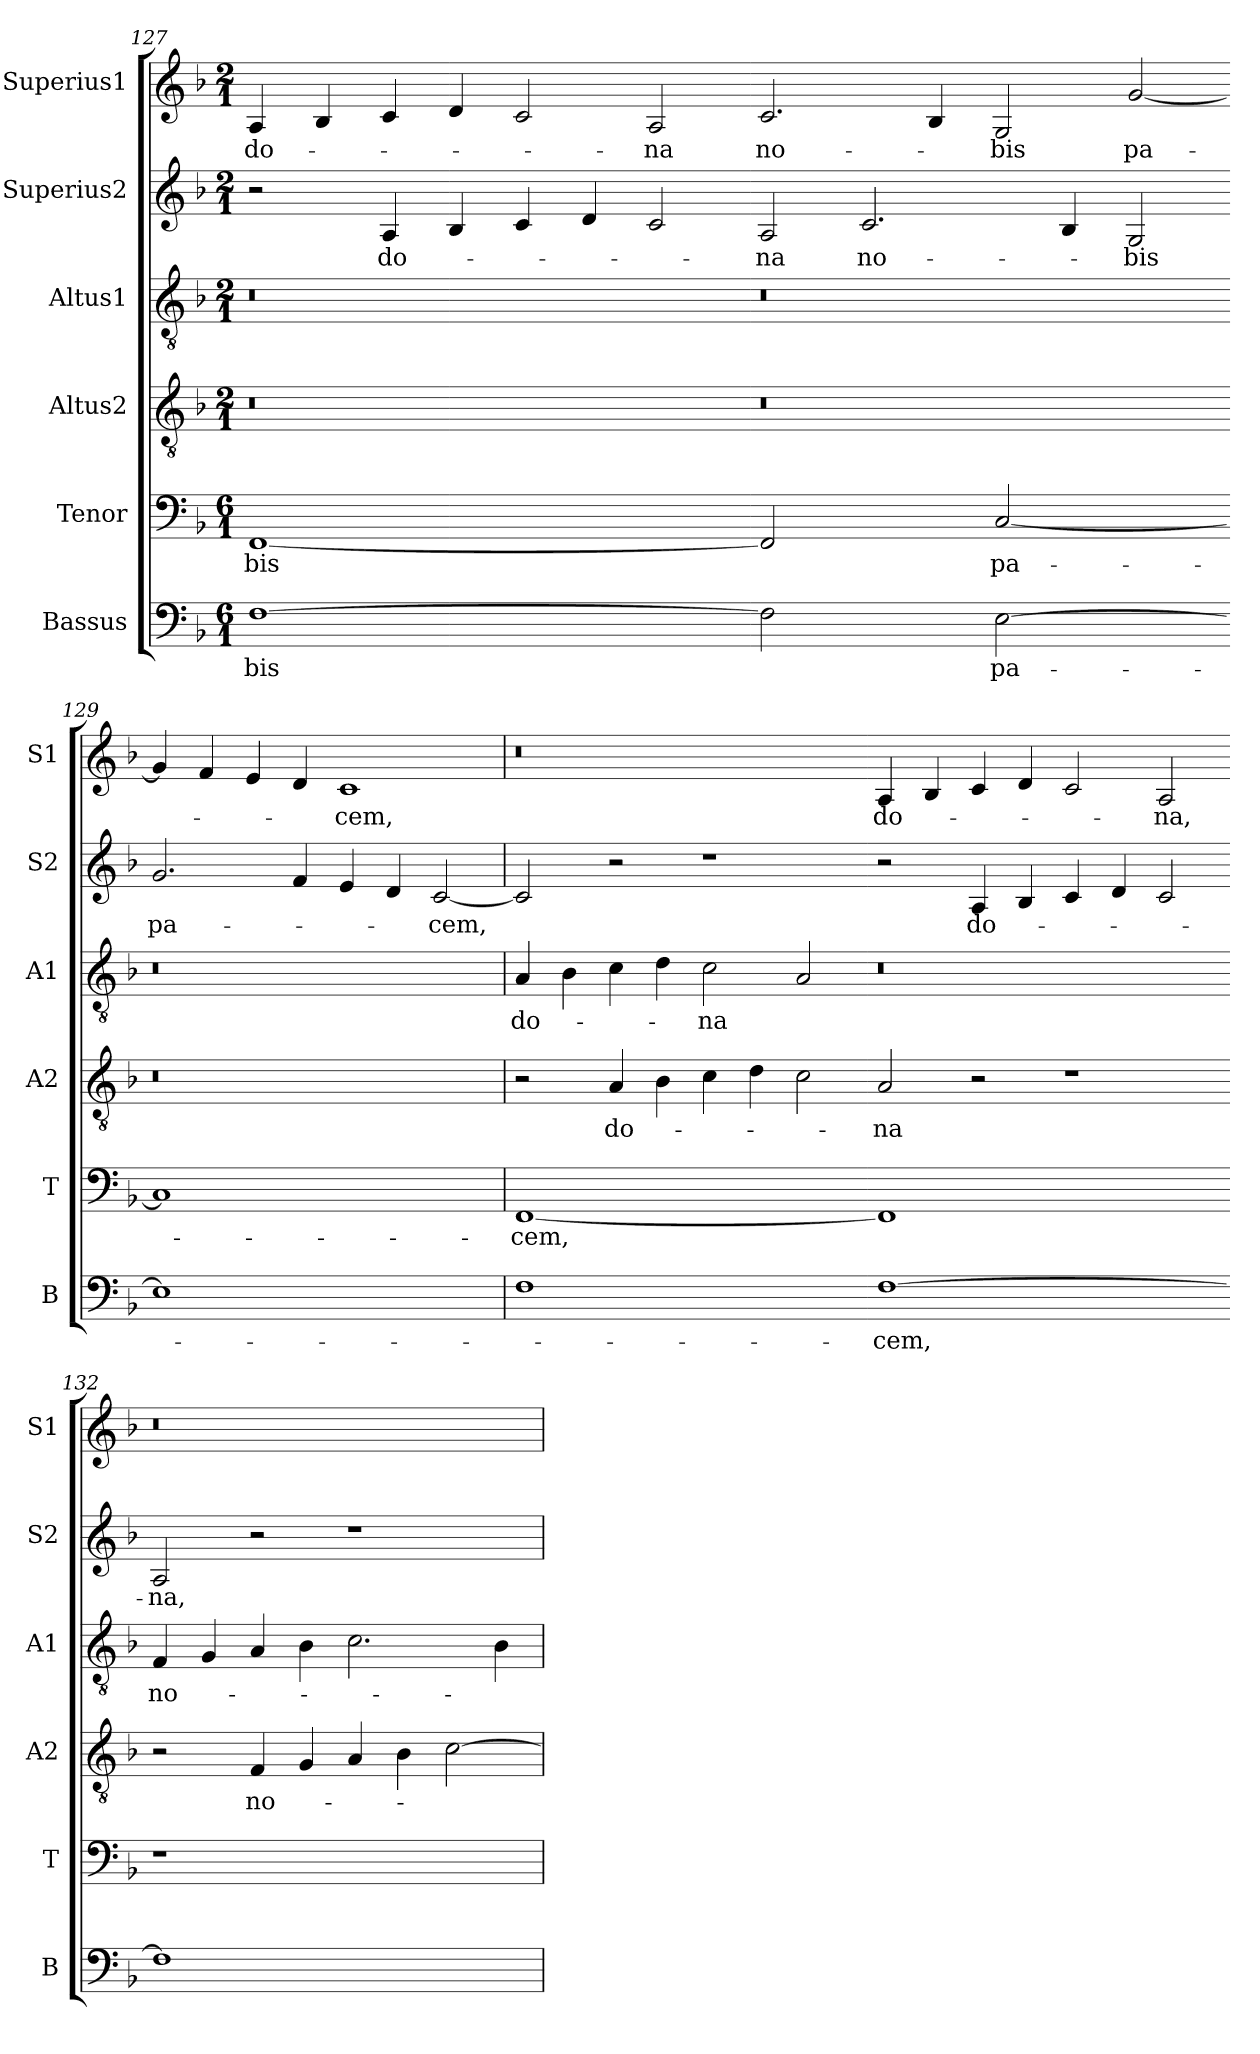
**kern	**text	**kern	**text	**kern	**text	**kern	**text	**kern	**text	**kern	**text
*part6	*part6	*part5	*part5	*part4	*part4	*part3	*part3	*part2	*part2	*part1	*part1
*staff6	*staff6	*staff5	*staff5	*staff4	*staff4	*staff3	*staff3	*staff2	*staff2	*staff1	*staff1
*I"Bassus	*	*I"Tenor	*	*I"Altus2	*	*I"Altus1	*	*I"Superius2	*	*I"Superius1	*
*I'B	*	*I'T	*	*I'A2	*	*I'A1	*	*I'S2	*	*I'S1	*
*clefF4	*	*clefF4	*	*clefGv2	*	*clefGv2	*	*clefG2	*	*clefG2	*
*k[b-]	*	*k[b-]	*	*k[b-]	*	*k[b-]	*	*k[b-]	*	*k[b-]	*
*M6/1	*	*M6/1	*	*M2/1	*	*M2/1	*	*M2/1	*	*M2/1	*
=127	=127	=127	=127	=127	=127	=127	=127	=127	=127	=127	=127
!LO:N:vis=1	!	!LO:N:vis=1	!	!	!	!	!	!	!	!	!
[0F	-bis	[0FF	-bis	0r	.	0r	.	2r	.	4A/	do-
.	.	.	.	.	.	.	.	.	.	4B-/	.
.	.	.	.	.	.	.	.	4A/	do-	4c/	.
.	.	.	.	.	.	.	.	4B-/	.	4d/	.
.	.	.	.	.	.	.	.	4c/	.	2c/	.
.	.	.	.	.	.	.	.	4d/	.	.	.
.	.	.	.	.	.	.	.	2c/	.	2A/	-na
=128-	=128-	=128-	=128-	=128-	=128-	=128-	=128-	=128-	=128-	=128-	=128-
!LO:N:vis=2	!	!LO:N:vis=2	!	!	!	!	!	!	!	!	!
1F]	.	1FF]	.	0r	.	0r	.	2A/	-na	2.c/	no-
.	.	.	.	.	.	.	.	2.c/	no-	.	.
.	.	.	.	.	.	.	.	.	.	4B-/	.
!LO:N:vis=2	!	!LO:N:vis=2	!	!	!	!	!	!	!	!	!
[1E	pa-	[1C	pa-	.	.	.	.	.	.	2G/	-bis
.	.	.	.	.	.	.	.	4B-/	.	.	.
.	.	.	.	.	.	.	.	2G/	-bis	[2g/	pa-
=129-	=129-	=129-	=129-	=129-	=129-	=129-	=129-	=129-	=129-	=129-	=129-
!LO:N:vis=1	!	!LO:N:vis=1	!	!	!	!	!	!	!	!	!
0E]	.	0C]	.	0r	.	0r	.	2.g/	pa-	4g/]	.
.	.	.	.	.	.	.	.	.	.	4f/	.
.	.	.	.	.	.	.	.	.	.	4e/	.
.	.	.	.	.	.	.	.	4f/	.	4d/	.
.	.	.	.	.	.	.	.	4e/	.	1c	-cem,
.	.	.	.	.	.	.	.	4d/	.	.	.
.	.	.	.	.	.	.	.	[2c/	-cem,	.	.
=130	=130	=130	=130	=130	=130	=130	=130	=130	=130	=130	=130
!LO:N:vis=1	!	!LO:N:vis=1	!	!	!	!	!	!	!	!	!
0F	.	[0FF	-cem,	2r	.	4A/	do-	2c/]	.	0r	.
.	.	.	.	.	.	4B-\	.	.	.	.	.
.	.	.	.	4A/	do-	4c\	.	2r	.	.	.
.	.	.	.	4B-\	.	4d\	.	.	.	.	.
.	.	.	.	4c\	.	2c\	-na	1r	.	.	.
.	.	.	.	4d\	.	.	.	.	.	.	.
.	.	.	.	2c\	.	2A/	.	.	.	.	.
=131-	=131-	=131-	=131-	=131-	=131-	=131-	=131-	=131-	=131-	=131-	=131-
!LO:N:vis=1	!	!LO:N:vis=1	!	!	!	!	!	!	!	!	!
[0F	-cem,	0FF]	.	2A/	-na	0r	.	2r	.	4A/	do-
.	.	.	.	.	.	.	.	.	.	4B-/	.
.	.	.	.	2r	.	.	.	4A/	do-	4c/	.
.	.	.	.	.	.	.	.	4B-/	.	4d/	.
.	.	.	.	1r	.	.	.	4c/	.	2c/	.
.	.	.	.	.	.	.	.	4d/	.	.	.
.	.	.	.	.	.	.	.	2c/	.	2A/	-na,
=132-	=132-	=132-	=132-	=132-	=132-	=132-	=132-	=132-	=132-	=132-	=132-
!LO:N:vis=1	!	!LO:N:vis=1	!	!	!	!	!	!	!	!	!
0F]	.	0r	.	2r	.	4F/	no-	2A/	-na,	0r	.
.	.	.	.	.	.	4G/	.	.	.	.	.
.	.	.	.	4F/	no-	4A/	.	2r	.	.	.
.	.	.	.	4G/	.	4B-\	.	.	.	.	.
.	.	.	.	4A/	.	2.c\	.	1r	.	.	.
.	.	.	.	4B-\	.	.	.	.	.	.	.
.	.	.	.	[2c\	.	.	.	.	.	.	.
.	.	.	.	.	.	4B-\	.	.	.	.	.
=	=	=	=	=	=	=	=	=	=	=	=
*-	*-	*-	*-	*-	*-	*-	*-	*-	*-	*-	*-
